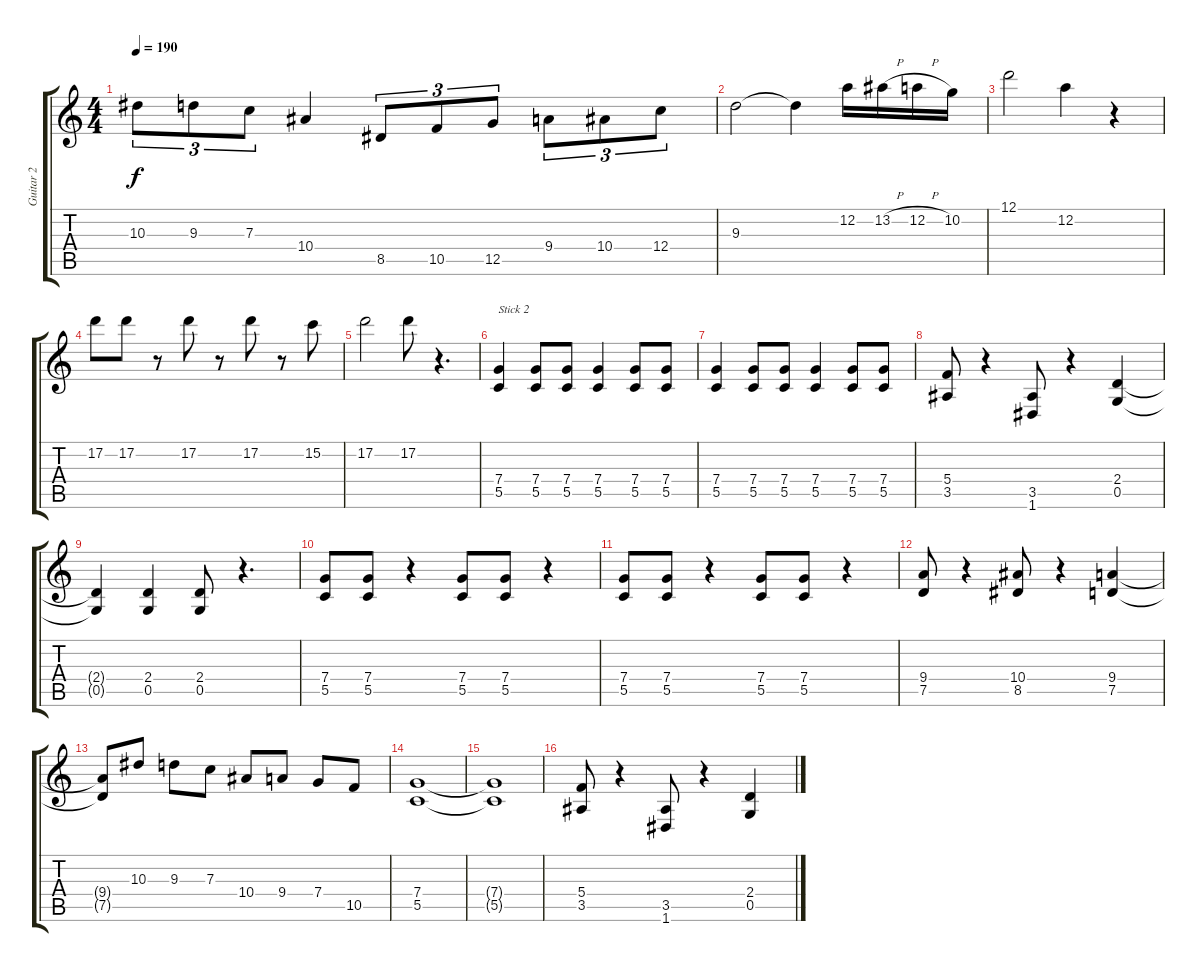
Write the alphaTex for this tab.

\track ("Guitar 2" "Guitar 2") {instrument acousticguitarnylon}
\staff {score tabs}
\tuning (D4 A3 F3 C3 G2 D2) {hide}
\ts (4 4)
\tempo 190
\clef g2
\ks c
10.3.8{tu (3 2) dy f} 9.3.8{tu (3 2)} 7.3.8{tu (3 2)} 10.4.4 8.5.8{tu (3 2)} 10.5.8{tu (3 2)} 12.5.8{tu (3 2)} 9.4.8{tu (3 2)} 10.4.8{tu (3 2)} 12.4.8{tu (3 2)} |
9.3.2 9.3{t}.4 12.2.16 13.2{h}.16 12.2{h}.16 10.2.16 |
12.1.2 12.2.4 r.4 |
17.2.8 17.2.8 r.8 17.2.8 r.8 17.2.8 r.8 15.2.8 |
17.2.2 17.2.8 r.4{d} |
(7.4 5.5).4{txt "Stick 2"} (7.4 5.5).8 (7.4 5.5).8 (7.4 5.5).4 (7.4 5.5).8 (7.4 5.5).8 |
(7.4 5.5).4 (7.4 5.5).8 (7.4 5.5).8 (7.4 5.5).4 (7.4 5.5).8 (7.4 5.5).8 |
(5.4 3.5).8 r.4 (3.5 1.6).8 r.4 (2.4 0.5).4 |
(2.4{t} 0.5{t}).4 (2.4 0.5).4 (2.4 0.5).8 r.4{d} |
(7.4 5.5).8 (7.4 5.5).8 r.4 (7.4 5.5).8 (7.4 5.5).8 r.4 |
(7.4 5.5).8 (7.4 5.5).8 r.4 (7.4 5.5).8 (7.4 5.5).8 r.4 |
(9.4 7.5).8 r.4 (10.4 8.5).8 r.4 (9.4 7.5).4 |
(9.4{t} 7.5{t}).8 10.3.8 9.3.8 7.3.8 10.4.8 9.4.8 7.4.8 10.5.8 |
(7.4 5.5).1 |
(7.4{t} 5.5{t}).1 |
(5.4 3.5).8 r.4 (3.5 1.6).8 r.4 (2.4 0.5).4
